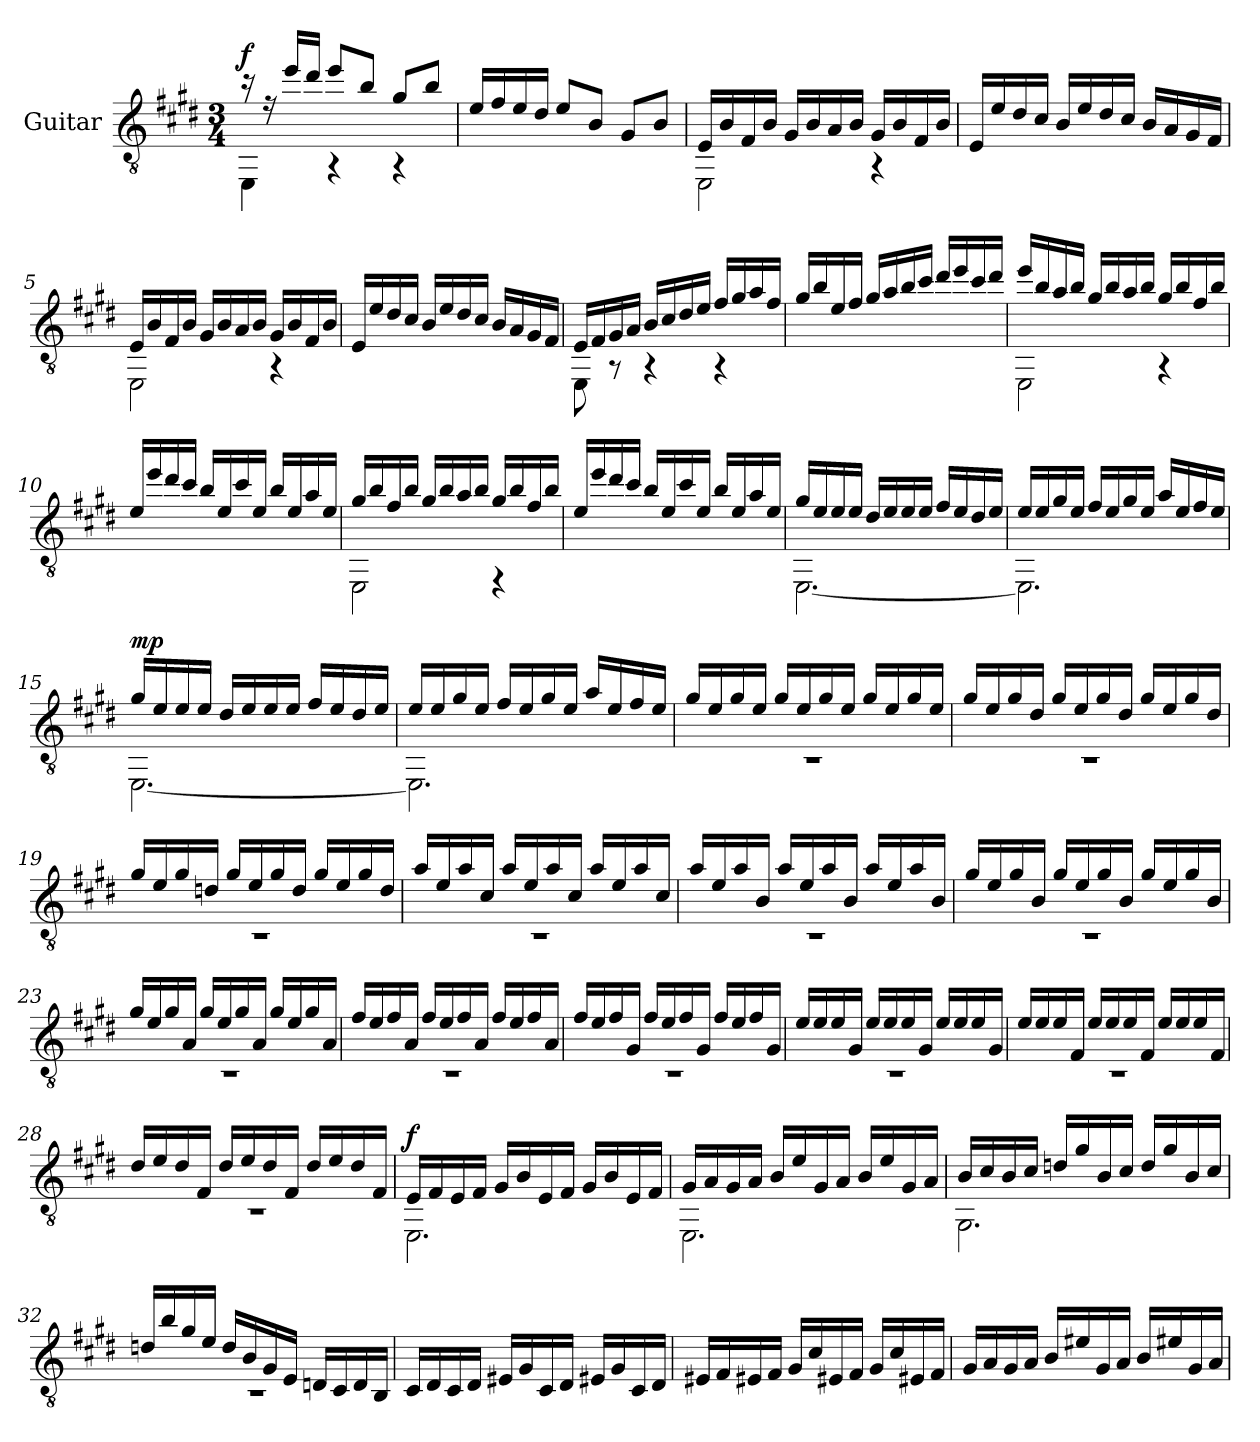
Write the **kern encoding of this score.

**kern	**dynam
*part1	*part1
*staff1	*staff1
*I"Guitar	*
*I'Guit.	*
*clefGv2	*
*k[f#c#g#d#]	*
*E:	*
*M3/4	*
=1	=1
*^	*
!	!	!LO:DY:a
16r	4EE\	f
16rf	.	.
16ee/LL	.	.
16dd#/JJ	.	.
8ee/L	4rAA	.
8b/J	.	.
8g#/L	4rAA	.
8b/J	.	.
*v	*v	*
=2	=2
16e/LL	.
16f#/	.
16e/	.
16d#/JJ	.
8e/L	.
8B/J	.
8G#/L	.
8B/J	.
=3	=3
*^	*
16E/LL	2EE\	.
16B/	.	.
16F#/	.	.
16B/JJ	.	.
16G#/LL	.	.
16B/	.	.
16A/	.	.
16B/JJ	.	.
16G#/LL	4rAA	.
16B/	.	.
16F#/	.	.
16B/JJ	.	.
*v	*v	*
!!LO:LB:g=z
=4	=4
16E/LL	.
16e/	.
16d#/	.
16c#/JJ	.
16B/LL	.
16e/	.
16d#/	.
16c#/JJ	.
16B/LL	.
16A/	.
16G#/	.
16F#/JJ	.
=5	=5
*^	*
16E/LL	2EE\	.
16B/	.	.
16F#/	.	.
16B/JJ	.	.
16G#/LL	.	.
16B/	.	.
16A/	.	.
16B/JJ	.	.
16G#/LL	4rAA	.
16B/	.	.
16F#/	.	.
16B/JJ	.	.
*v	*v	*
=6	=6
16E/LL	.
16e/	.
16d#/	.
16c#/JJ	.
16B/LL	.
16e/	.
16d#/	.
16c#/JJ	.
16B/LL	.
16A/	.
16G#/	.
16F#/JJ	.
!!LO:LB:g=z
=7	=7
*^	*
16E/LL	8EE\	.
16F#/	.	.
16G#/	8rAA	.
16A/JJ	.	.
16B/LL	4rAA	.
16c#/	.	.
16d#/	.	.
16e/JJ	.	.
16f#/LL	4rAA	.
16g#/	.	.
16a/	.	.
16f#/JJ	.	.
*v	*v	*
=8	=8
16g#/LL	.
16b/	.
16e/	.
16f#/JJ	.
16g#/LL	.
16a/	.
16b/	.
16cc#/JJ	.
16dd#/LL	.
16ee/	.
16cc#/	.
16dd#/JJ	.
=9	=9
*^	*
16ee/LL	2EE\	.
16b/	.	.
16a/	.	.
16b/JJ	.	.
16g#/LL	.	.
16b/	.	.
16a/	.	.
16b/JJ	.	.
16g#/LL	4rAA	.
16b/	.	.
16f#/	.	.
16b/JJ	.	.
*v	*v	*
!!LO:LB:g=z
=10	=10
16e/LL	.
16ee/	.
16dd#/	.
16cc#/JJ	.
16b/LL	.
16e/	.
16cc#/	.
16e/JJ	.
16b/LL	.
16e/	.
16a/	.
16e/JJ	.
=11	=11
*^	*
16g#/LL	2EE\	.
16b/	.	.
16f#/	.	.
16b/JJ	.	.
16g#/LL	.	.
16b/	.	.
16a/	.	.
16b/JJ	.	.
16g#/LL	4rFF	.
16b/	.	.
16f#/	.	.
16b/JJ	.	.
*v	*v	*
=12	=12
16e/LL	.
16ee/	.
16dd#/	.
16cc#/JJ	.
16b/LL	.
16e/	.
16cc#/	.
16e/JJ	.
16b/LL	.
16e/	.
16a/	.
16e/JJ	.
!!LO:LB:g=z
=13	=13
*^	*
16g#/LL	[2.EE\	.
16e/	.	.
16e/	.	.
16e/JJ	.	.
16d#/LL	.	.
16e/	.	.
16e/	.	.
16e/JJ	.	.
16f#/LL	.	.
16e/	.	.
16d#/	.	.
16e/JJ	.	.
=14	=14	=14
16e/LL	2.EE\]	.
16e/	.	.
16g#/	.	.
16e/JJ	.	.
16f#/LL	.	.
16e/	.	.
16g#/	.	.
16e/JJ	.	.
16a/LL	.	.
16e/	.	.
16f#/	.	.
16e/JJ	.	.
=15	=15	=15
!	!	!LO:DY:a
16g#/LL	[2.EE\	mp
16e/	.	.
16e/	.	.
16e/JJ	.	.
16d#/LL	.	.
16e/	.	.
16e/	.	.
16e/JJ	.	.
16f#/LL	.	.
16e/	.	.
16d#/	.	.
16e/JJ	.	.
!!LO:LB:g=z	!!
=16	=16	=16
16e/LL	2.EE\]	.
16e/	.	.
16g#/	.	.
16e/JJ	.	.
16f#/LL	.	.
16e/	.	.
16g#/	.	.
16e/JJ	.	.
16a/LL	.	.
16e/	.	.
16f#/	.	.
16e/JJ	.	.
=17	=17	=17
16g#/LL	2.rC	.
16e/	.	.
16g#/	.	.
16e/JJ	.	.
16g#/LL	.	.
16e/	.	.
16g#/	.	.
16e/JJ	.	.
16g#/LL	.	.
16e/	.	.
16g#/	.	.
16e/JJ	.	.
=18	=18	=18
16g#/LL	2.rC	.
16e/	.	.
16g#/	.	.
16d#/JJ	.	.
16g#/LL	.	.
16e/	.	.
16g#/	.	.
16d#/JJ	.	.
16g#/LL	.	.
16e/	.	.
16g#/	.	.
16d#/JJ	.	.
!!LO:LB:g=z	!!
=19	=19	=19
16g#/LL	2.rC	.
16e/	.	.
16g#/	.	.
16dn/JJ	.	.
16g#/LL	.	.
16e/	.	.
16g#/	.	.
16d/JJ	.	.
16g#/LL	.	.
16e/	.	.
16g#/	.	.
16d/JJ	.	.
=20	=20	=20
16a/LL	2.rC	.
16e/	.	.
16a/	.	.
16c#/JJ	.	.
16a/LL	.	.
16e/	.	.
16a/	.	.
16c#/JJ	.	.
16a/LL	.	.
16e/	.	.
16a/	.	.
16c#/JJ	.	.
=21	=21	=21
16a/LL	2.rC	.
16e/	.	.
16a/	.	.
16B/JJ	.	.
16a/LL	.	.
16e/	.	.
16a/	.	.
16B/JJ	.	.
16a/LL	.	.
16e/	.	.
16a/	.	.
16B/JJ	.	.
!!LO:LB:g=z	!!
=22	=22	=22
16g#/LL	2.rC	.
16e/	.	.
16g#/	.	.
16B/JJ	.	.
16g#/LL	.	.
16e/	.	.
16g#/	.	.
16B/JJ	.	.
16g#/LL	.	.
16e/	.	.
16g#/	.	.
16B/JJ	.	.
=23	=23	=23
16g#/LL	2.rC	.
16e/	.	.
16g#/	.	.
16A/JJ	.	.
16g#/LL	.	.
16e/	.	.
16g#/	.	.
16A/JJ	.	.
16g#/LL	.	.
16e/	.	.
16g#/	.	.
16A/JJ	.	.
=24	=24	=24
16f#/LL	2.rC	.
16e/	.	.
16f#/	.	.
16A/JJ	.	.
16f#/LL	.	.
16e/	.	.
16f#/	.	.
16A/JJ	.	.
16f#/LL	.	.
16e/	.	.
16f#/	.	.
16A/JJ	.	.
!!LO:LB:g=z	!!
=25	=25	=25
16f#/LL	2.rC	.
16e/	.	.
16f#/	.	.
16G#/JJ	.	.
16f#/LL	.	.
16e/	.	.
16f#/	.	.
16G#/JJ	.	.
16f#/LL	.	.
16e/	.	.
16f#/	.	.
16G#/JJ	.	.
=26	=26	=26
16e/LL	2.rC	.
16e/	.	.
16e/	.	.
16G#/JJ	.	.
16e/LL	.	.
16e/	.	.
16e/	.	.
16G#/JJ	.	.
16e/LL	.	.
16e/	.	.
16e/	.	.
16G#/JJ	.	.
=27	=27	=27
16e/LL	2.rC	.
16e/	.	.
16e/	.	.
16F#/JJ	.	.
16e/LL	.	.
16e/	.	.
16e/	.	.
16F#/JJ	.	.
16e/LL	.	.
16e/	.	.
16e/	.	.
16F#/JJ	.	.
!!LO:PB:g=z	!!
=28	=28	=28
16d#/LL	2.rC	.
16e/	.	.
16d#/	.	.
16F#/JJ	.	.
16d#/LL	.	.
16e/	.	.
16d#/	.	.
16F#/JJ	.	.
16d#/LL	.	.
16e/	.	.
16d#/	.	.
16F#/JJ	.	.
=29	=29	=29
!	!	!LO:DY:a
16E/LL	2.EE\	f
16F#/	.	.
16E/	.	.
16F#/JJ	.	.
16G#/LL	.	.
16B/	.	.
16E/	.	.
16F#/JJ	.	.
16G#/LL	.	.
16B/	.	.
16E/	.	.
16F#/JJ	.	.
=30	=30	=30
16G#/LL	2.EE\	.
16A/	.	.
16G#/	.	.
16A/JJ	.	.
16B/LL	.	.
16e/	.	.
16G#/	.	.
16A/JJ	.	.
16B/LL	.	.
16e/	.	.
16G#/	.	.
16A/JJ	.	.
!!LO:LB:g=z	!!
=31	=31	=31
16B/LL	2.GG#\	.
16c#/	.	.
16B/	.	.
16c#/JJ	.	.
16dn/LL	.	.
16g#/	.	.
16B/	.	.
16c#/JJ	.	.
16d/LL	.	.
16g#/	.	.
16B/	.	.
16c#/JJ	.	.
=32	=32	=32
16dn/LL	2.rC	.
16b/	.	.
16g#/	.	.
16e/JJ	.	.
16d/LL	.	.
16B/	.	.
16G#/	.	.
16E/JJ	.	.
16Dn/LL	.	.
16C#/	.	.
16D/	.	.
16BB/JJ	.	.
*v	*v	*
=33	=33
16C#/LL	.
16D#/	.
16C#/	.
16D#/JJ	.
16E#X/LL	.
16G#/	.
16C#/	.
16D#/JJ	.
16E#X/LL	.
16G#/	.
16C#/	.
16D#/JJ	.
!!LO:LB:g=z
=34	=34
16E#X/LL	.
16F#/	.
16E#X/	.
16F#/JJ	.
16G#/LL	.
16c#/	.
16E#X/	.
16F#/JJ	.
16G#/LL	.
16c#/	.
16E#X/	.
16F#/JJ	.
=35	=35
16G#/LL	.
16A/	.
16G#/	.
16A/JJ	.
16B/LL	.
16e#X/	.
16G#/	.
16A/JJ	.
16B/LL	.
16e#X/	.
16G#/	.
16A/JJ	.
=	=
*-	*-
